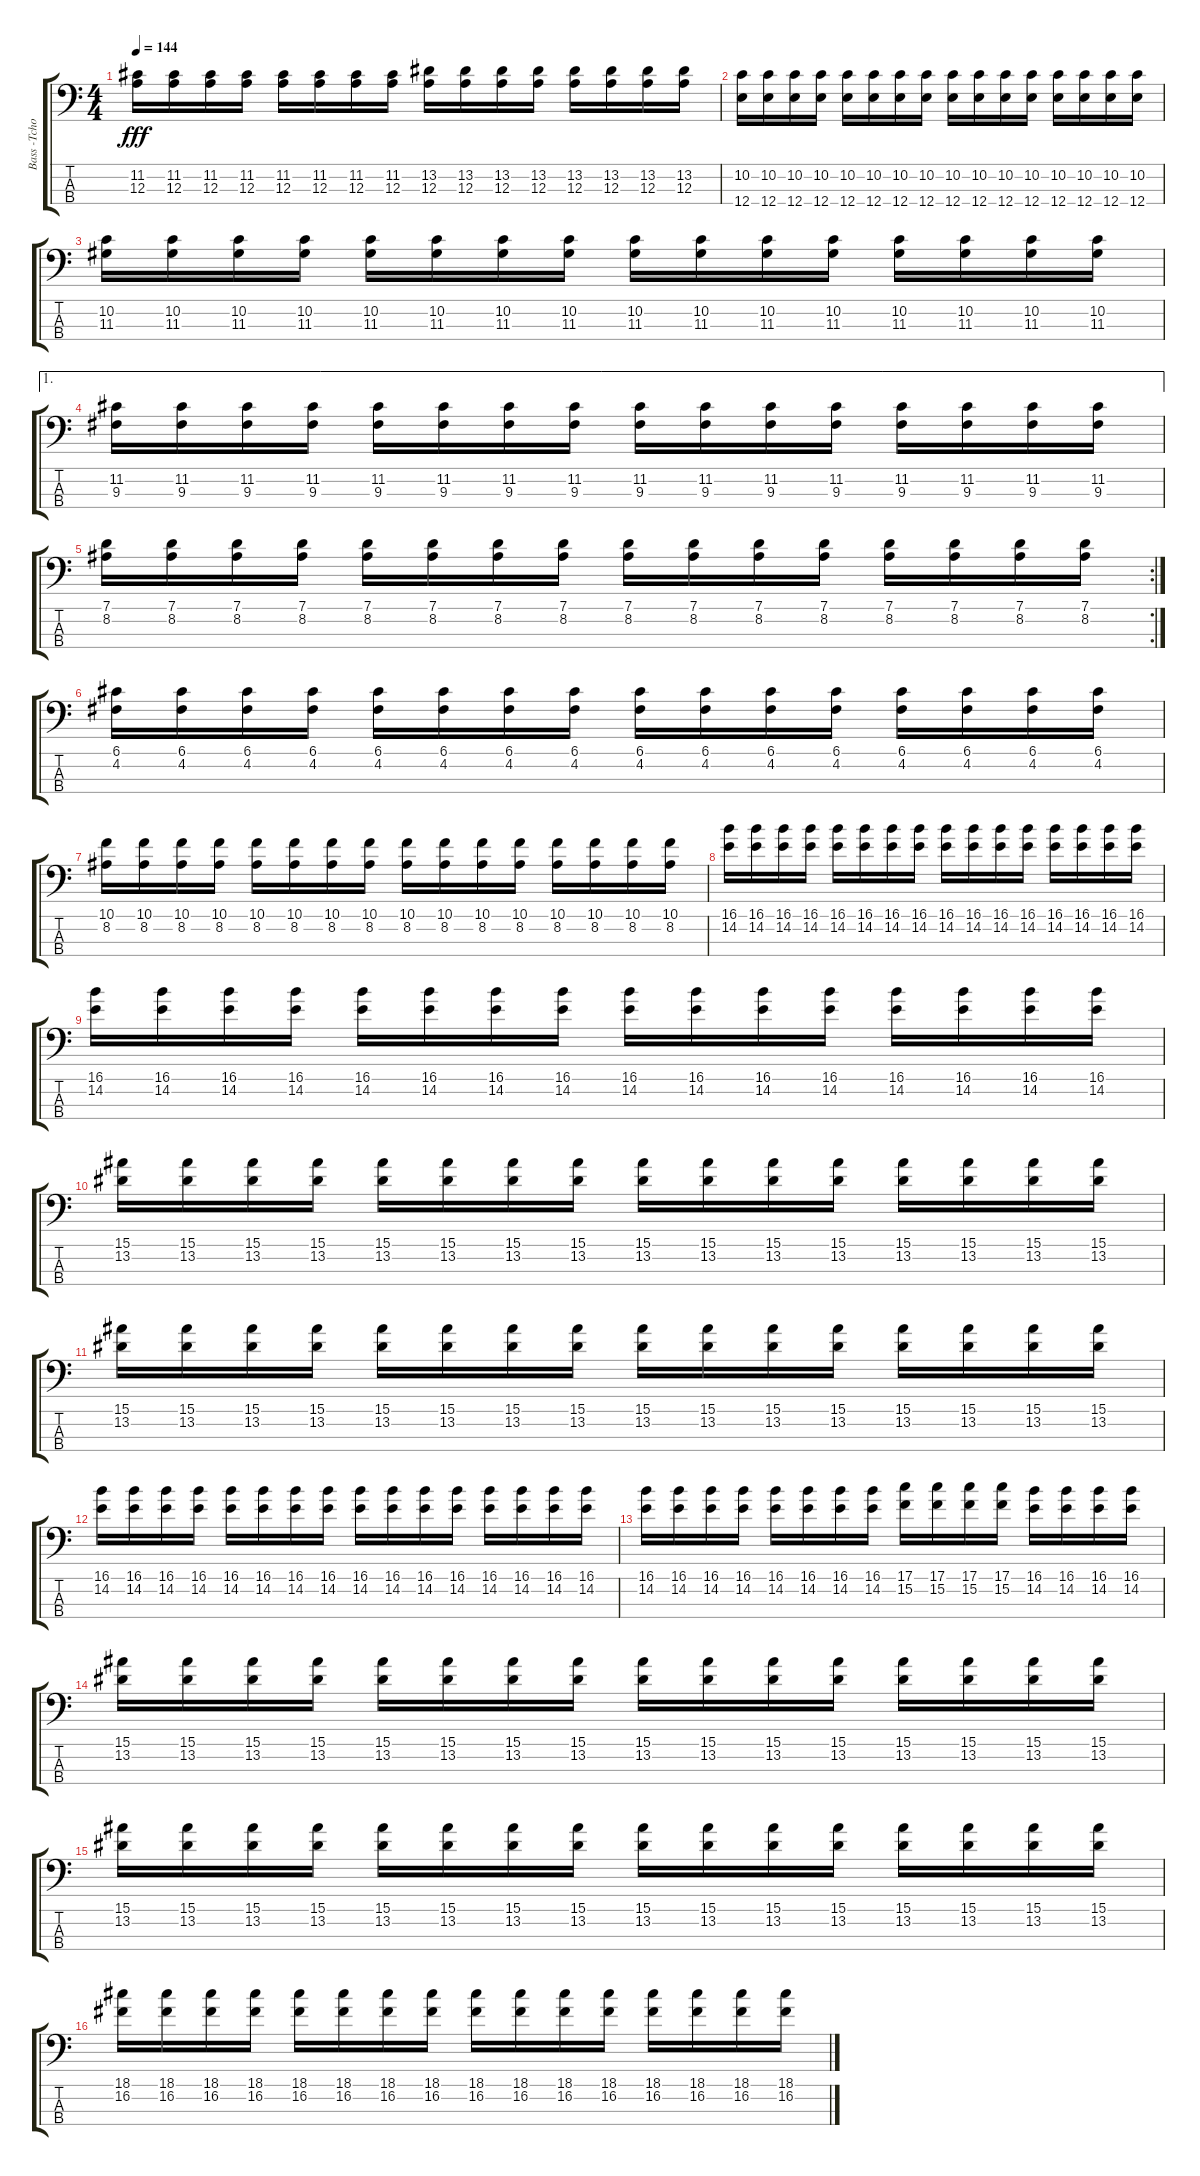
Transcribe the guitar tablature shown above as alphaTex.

\track ("Bass -Tchort" "Bass -Tcho") {instrument electricbassfinger}
\staff {score tabs}
\tuning (G2 D2 A1 E1) {hide}
\ts (4 4)
\tempo 144
\clef f4
\ks c
(11.2 12.3).16{dy fff} (11.2 12.3).16 (11.2 12.3).16 (11.2 12.3).16 (11.2 12.3).16 (11.2 12.3).16 (11.2 12.3).16 (11.2 12.3).16 (13.2 12.3).16 (13.2 12.3).16 (13.2 12.3).16 (13.2 12.3).16 (13.2 12.3).16 (13.2 12.3).16 (13.2 12.3).16 (13.2 12.3).16 |
(10.2 12.4).16 (10.2 12.4).16 (10.2 12.4).16 (10.2 12.4).16 (10.2 12.4).16 (10.2 12.4).16 (10.2 12.4).16 (10.2 12.4).16 (10.2 12.4).16 (10.2 12.4).16 (10.2 12.4).16 (10.2 12.4).16 (10.2 12.4).16 (10.2 12.4).16 (10.2 12.4).16 (10.2 12.4).16 |
(10.2 11.3).16 (10.2 11.3).16 (10.2 11.3).16 (10.2 11.3).16 (10.2 11.3).16 (10.2 11.3).16 (10.2 11.3).16 (10.2 11.3).16 (10.2 11.3).16 (10.2 11.3).16 (10.2 11.3).16 (10.2 11.3).16 (10.2 11.3).16 (10.2 11.3).16 (10.2 11.3).16 (10.2 11.3).16 |
\ae 1
(11.2 9.3).16 (11.2 9.3).16 (11.2 9.3).16 (11.2 9.3).16 (11.2 9.3).16 (11.2 9.3).16 (11.2 9.3).16 (11.2 9.3).16 (11.2 9.3).16 (11.2 9.3).16 (11.2 9.3).16 (11.2 9.3).16 (11.2 9.3).16 (11.2 9.3).16 (11.2 9.3).16 (11.2 9.3).16 |
\rc 2
(7.1 8.2).16 (7.1 8.2).16 (7.1 8.2).16 (7.1 8.2).16 (7.1 8.2).16 (7.1 8.2).16 (7.1 8.2).16 (7.1 8.2).16 (7.1 8.2).16 (7.1 8.2).16 (7.1 8.2).16 (7.1 8.2).16 (7.1 8.2).16 (7.1 8.2).16 (7.1 8.2).16 (7.1 8.2).16 |
(6.1 4.2).16 (6.1 4.2).16 (6.1 4.2).16 (6.1 4.2).16 (6.1 4.2).16 (6.1 4.2).16 (6.1 4.2).16 (6.1 4.2).16 (6.1 4.2).16 (6.1 4.2).16 (6.1 4.2).16 (6.1 4.2).16 (6.1 4.2).16 (6.1 4.2).16 (6.1 4.2).16 (6.1 4.2).16 |
(10.1 8.2).16 (10.1 8.2).16 (10.1 8.2).16 (10.1 8.2).16 (10.1 8.2).16 (10.1 8.2).16 (10.1 8.2).16 (10.1 8.2).16 (10.1 8.2).16 (10.1 8.2).16 (10.1 8.2).16 (10.1 8.2).16 (10.1 8.2).16 (10.1 8.2).16 (10.1 8.2).16 (10.1 8.2).16 |
(16.1 14.2).16 (16.1 14.2).16 (16.1 14.2).16 (16.1 14.2).16 (16.1 14.2).16 (16.1 14.2).16 (16.1 14.2).16 (16.1 14.2).16 (16.1 14.2).16 (16.1 14.2).16 (16.1 14.2).16 (16.1 14.2).16 (16.1 14.2).16 (16.1 14.2).16 (16.1 14.2).16 (16.1 14.2).16 |
(16.1 14.2).16 (16.1 14.2).16 (16.1 14.2).16 (16.1 14.2).16 (16.1 14.2).16 (16.1 14.2).16 (16.1 14.2).16 (16.1 14.2).16 (16.1 14.2).16 (16.1 14.2).16 (16.1 14.2).16 (16.1 14.2).16 (16.1 14.2).16 (16.1 14.2).16 (16.1 14.2).16 (16.1 14.2).16 |
(15.1 13.2).16 (15.1 13.2).16 (15.1 13.2).16 (15.1 13.2).16 (15.1 13.2).16 (15.1 13.2).16 (15.1 13.2).16 (15.1 13.2).16 (15.1 13.2).16 (15.1 13.2).16 (15.1 13.2).16 (15.1 13.2).16 (15.1 13.2).16 (15.1 13.2).16 (15.1 13.2).16 (15.1 13.2).16 |
(15.1 13.2).16 (15.1 13.2).16 (15.1 13.2).16 (15.1 13.2).16 (15.1 13.2).16 (15.1 13.2).16 (15.1 13.2).16 (15.1 13.2).16 (15.1 13.2).16 (15.1 13.2).16 (15.1 13.2).16 (15.1 13.2).16 (15.1 13.2).16 (15.1 13.2).16 (15.1 13.2).16 (15.1 13.2).16 |
(16.1 14.2).16 (16.1 14.2).16 (16.1 14.2).16 (16.1 14.2).16 (16.1 14.2).16 (16.1 14.2).16 (16.1 14.2).16 (16.1 14.2).16 (16.1 14.2).16 (16.1 14.2).16 (16.1 14.2).16 (16.1 14.2).16 (16.1 14.2).16 (16.1 14.2).16 (16.1 14.2).16 (16.1 14.2).16 |
(16.1 14.2).16 (16.1 14.2).16 (16.1 14.2).16 (16.1 14.2).16 (16.1 14.2).16 (16.1 14.2).16 (16.1 14.2).16 (16.1 14.2).16 (17.1 15.2).16 (17.1 15.2).16 (17.1 15.2).16 (17.1 15.2).16 (16.1 14.2).16 (16.1 14.2).16 (16.1 14.2).16 (16.1 14.2).16 |
(15.1 13.2).16 (15.1 13.2).16 (15.1 13.2).16 (15.1 13.2).16 (15.1 13.2).16 (15.1 13.2).16 (15.1 13.2).16 (15.1 13.2).16 (15.1 13.2).16 (15.1 13.2).16 (15.1 13.2).16 (15.1 13.2).16 (15.1 13.2).16 (15.1 13.2).16 (15.1 13.2).16 (15.1 13.2).16 |
(15.1 13.2).16 (15.1 13.2).16 (15.1 13.2).16 (15.1 13.2).16 (15.1 13.2).16 (15.1 13.2).16 (15.1 13.2).16 (15.1 13.2).16 (15.1 13.2).16 (15.1 13.2).16 (15.1 13.2).16 (15.1 13.2).16 (15.1 13.2).16 (15.1 13.2).16 (15.1 13.2).16 (15.1 13.2).16 |
(18.1 16.2).16 (18.1 16.2).16 (18.1 16.2).16 (18.1 16.2).16 (18.1 16.2).16 (18.1 16.2).16 (18.1 16.2).16 (18.1 16.2).16 (18.1 16.2).16 (18.1 16.2).16 (18.1 16.2).16 (18.1 16.2).16 (18.1 16.2).16 (18.1 16.2).16 (18.1 16.2).16 (18.1 16.2).16
